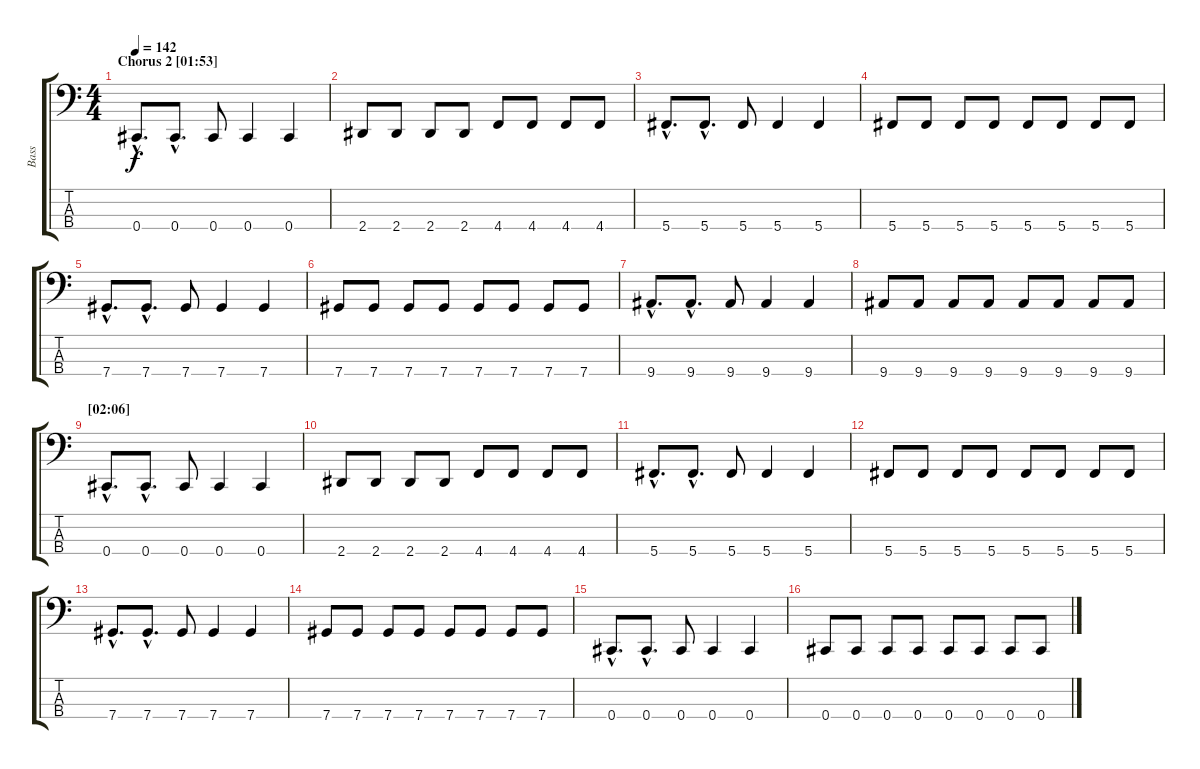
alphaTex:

\track ("Bass" "Bass") {instrument electricbasspick}
\staff {score tabs}
\tuning (Gb2 Db2 Ab1 Db1) {hide}
\ts (4 4)
\section ("" "Chorus 2 [01:53]")
\tempo 142
\clef f4
\ks c
0.4{hac}.8{d dy f} 0.4{hac}.8{d} 0.4.8 0.4.4 0.4.4 |
2.4.8 2.4.8 2.4.8 2.4.8 4.4.8 4.4.8 4.4.8 4.4.8 |
5.4{hac}.8{d} 5.4{hac}.8{d} 5.4.8 5.4.4 5.4.4 |
5.4.8 5.4.8 5.4.8 5.4.8 5.4.8 5.4.8 5.4.8 5.4.8 |
7.4{hac}.8{d} 7.4{hac}.8{d} 7.4.8 7.4.4 7.4.4 |
7.4.8 7.4.8 7.4.8 7.4.8 7.4.8 7.4.8 7.4.8 7.4.8 |
9.4{hac}.8{d} 9.4{hac}.8{d} 9.4.8 9.4.4 9.4.4 |
9.4.8 9.4.8 9.4.8 9.4.8 9.4.8 9.4.8 9.4.8 9.4.8 |
\section ("" "[02:06]")
0.4{hac}.8{d} 0.4{hac}.8{d} 0.4.8 0.4.4 0.4.4 |
2.4.8 2.4.8 2.4.8 2.4.8 4.4.8 4.4.8 4.4.8 4.4.8 |
5.4{hac}.8{d} 5.4{hac}.8{d} 5.4.8 5.4.4 5.4.4 |
5.4.8 5.4.8 5.4.8 5.4.8 5.4.8 5.4.8 5.4.8 5.4.8 |
7.4{hac}.8{d} 7.4{hac}.8{d} 7.4.8 7.4.4 7.4.4 |
7.4.8 7.4.8 7.4.8 7.4.8 7.4.8 7.4.8 7.4.8 7.4.8 |
0.4{hac}.8{d} 0.4{hac}.8{d} 0.4.8 0.4.4 0.4.4 |
0.4.8 0.4.8 0.4.8 0.4.8 0.4.8 0.4.8 0.4.8 0.4.8
